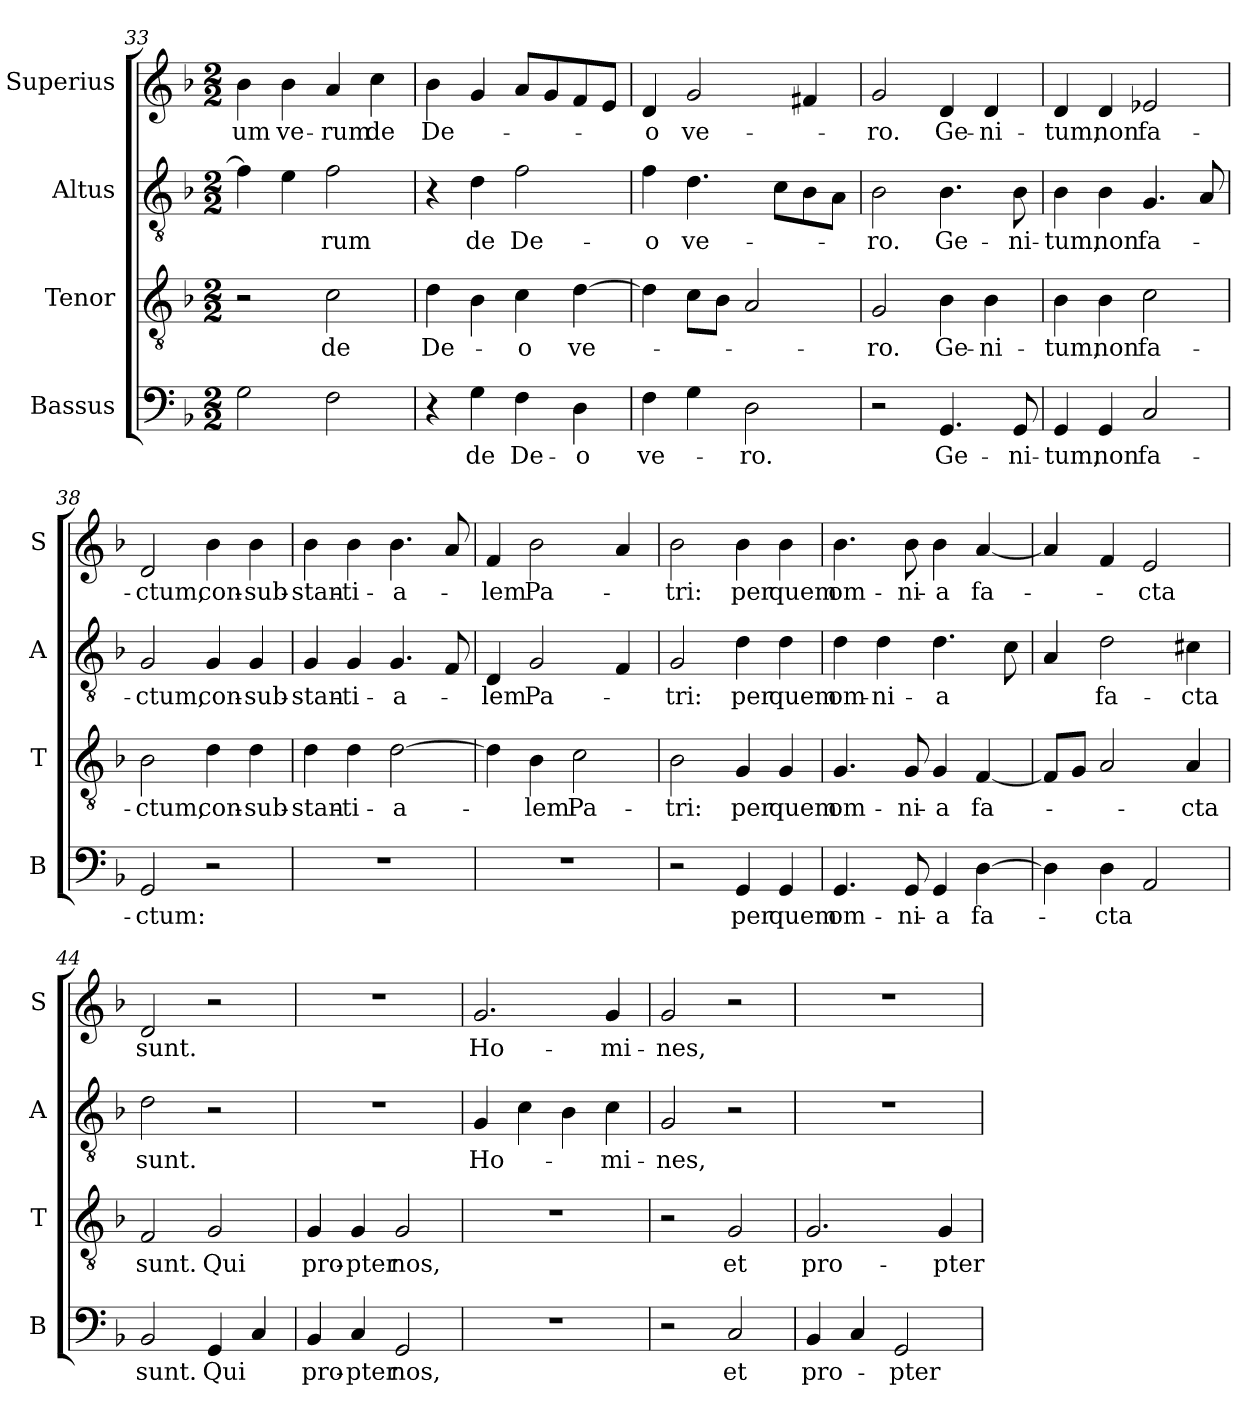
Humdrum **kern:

**kern	**text	**kern	**text	**kern	**text	**kern	**text
*part4	*part4	*part3	*part3	*part2	*part2	*part1	*part1
*staff4	*staff4	*staff3	*staff3	*staff2	*staff2	*staff1	*staff1
*I"Bassus	*	*I"Tenor	*	*I"Altus	*	*I"Superius	*
*I'B	*	*I'T	*	*I'A	*	*I'S	*
*clefF4	*	*clefGv2	*	*clefGv2	*	*clefG2	*
*k[b-]	*	*k[b-]	*	*k[b-]	*	*k[b-]	*
*M2/2	*	*M2/2	*	*M2/2	*	*M2/2	*
=33	=33	=33	=33	=33	=33	=33	=33
2G	.	2r	.	4f]	.	4b-	-um
.	.	.	.	4e	.	4b-	ve-
2F	.	2c	de	2f	-rum	4a	-rum
.	.	.	.	.	.	4cc	de
=34	=34	=34	=34	=34	=34	=34	=34
4r	.	4d	De-	4r	.	4b-	De-
4G	de	4B-	.	4d	de	4g	.
4F	De-	4c	-o	2f	De-	8aL	.
.	.	.	.	.	.	8g	.
4D	-o	[4d	ve-	.	.	8f	.
.	.	.	.	.	.	8eJ	.
=35	=35	=35	=35	=35	=35	=35	=35
4F	ve-	4d]	.	4f	-o	4d	-o
4G	.	8cL	.	4.d	ve-	2g	ve-
.	.	8B-J	.	.	.	.	.
2D	-ro.	2A	.	.	.	.	.
.	.	.	.	8cL	.	.	.
.	.	.	.	8B-	.	4f#X	.
.	.	.	.	8AJ	.	.	.
=36	=36	=36	=36	=36	=36	=36	=36
2r	.	2G	-ro.	2B-	-ro.	2g	-ro.
4.GG	Ge-	4B-	Ge-	4.B-	Ge-	4d	Ge-
.	.	4B-	-ni-	.	.	4d	-ni-
8GG	-ni-	.	.	8B-	-ni-	.	.
=37	=37	=37	=37	=37	=37	=37	=37
4GG	-tum,	4B-	-tum,	4B-	-tum,	4d	-tum,
4GG	non	4B-	non	4B-	non	4d	non
2C	fa-	2c	fa-	4.G	fa-	2e-X	fa-
.	.	.	.	8A	.	.	.
=38	=38	=38	=38	=38	=38	=38	=38
2GG	-ctum:	2B-	-ctum,	2G	-ctum,	2d	-ctum,
2r	.	4d	con-	4G	con-	4b-	con-
.	.	4d	-sub-	4G	-sub-	4b-	-sub-
=39	=39	=39	=39	=39	=39	=39	=39
1r	.	4d	-stan-	4G	-stan-	4b-	-stan-
.	.	4d	-ti-	4G	-ti-	4b-	-ti-
.	.	[2d	-a-	4.G	-a-	4.b-	-a-
.	.	.	.	8F	.	8a	.
=40	=40	=40	=40	=40	=40	=40	=40
1r	.	4d]	.	4D	-lem	4f	-lem
.	.	4B-	-lem	2G	Pa-	2b-	Pa-
.	.	2c	Pa-	.	.	.	.
.	.	.	.	4F	.	4a	.
=41	=41	=41	=41	=41	=41	=41	=41
2r	.	2B-	-tri:	2G	-tri:	2b-	-tri:
4GG	per	4G	per	4d	per	4b-	per
4GG	quem	4G	quem	4d	quem	4b-	quem
=42	=42	=42	=42	=42	=42	=42	=42
4.GG	om-	4.G	om-	4d	om-	4.b-	om-
.	.	.	.	4d	-ni-	.	.
8GG	-ni-	8G	-ni-	.	.	8b-	-ni-
4GG	-a	4G	-a	4.d	-a	4b-	-a
[4D	fa-	[4F	fa-	.	.	[4a	fa-
.	.	.	.	8c	.	.	.
=43	=43	=43	=43	=43	=43	=43	=43
4D]	.	8FL]	.	4A	.	4a]	.
.	.	8GJ	.	.	.	.	.
4D	-cta	2A	.	2d	fa-	4f	.
2AA	.	.	.	.	.	2e	-cta
.	.	4A	-cta	4c#X	-cta	.	.
=44	=44	=44	=44	=44	=44	=44	=44
2BB-	sunt.	2F	sunt.	2d	sunt.	2d	sunt.
4GG	Qui	2G	Qui	2r	.	2r	.
4C	.	.	.	.	.	.	.
=45	=45	=45	=45	=45	=45	=45	=45
4BB-	pro-	4G	pro-	1r	.	1r	.
4C	-pter	4G	-pter	.	.	.	.
2GG	nos,	2G	nos,	.	.	.	.
=46	=46	=46	=46	=46	=46	=46	=46
1r	.	1r	.	4G	Ho-	2.g	Ho-
.	.	.	.	4c	.	.	.
.	.	.	.	4B-	.	.	.
.	.	.	.	4c	-mi-	4g	-mi-
=47	=47	=47	=47	=47	=47	=47	=47
2r	.	2r	.	2G	-nes,	2g	-nes,
2C	et	2G	et	2r	.	2r	.
=48	=48	=48	=48	=48	=48	=48	=48
4BB-	pro-	2.G	pro-	1r	.	1r	.
4C	.	.	.	.	.	.	.
2GG	-pter	.	.	.	.	.	.
.	.	4G	-pter	.	.	.	.
=	=	=	=	=	=	=	=
*-	*-	*-	*-	*-	*-	*-	*-
